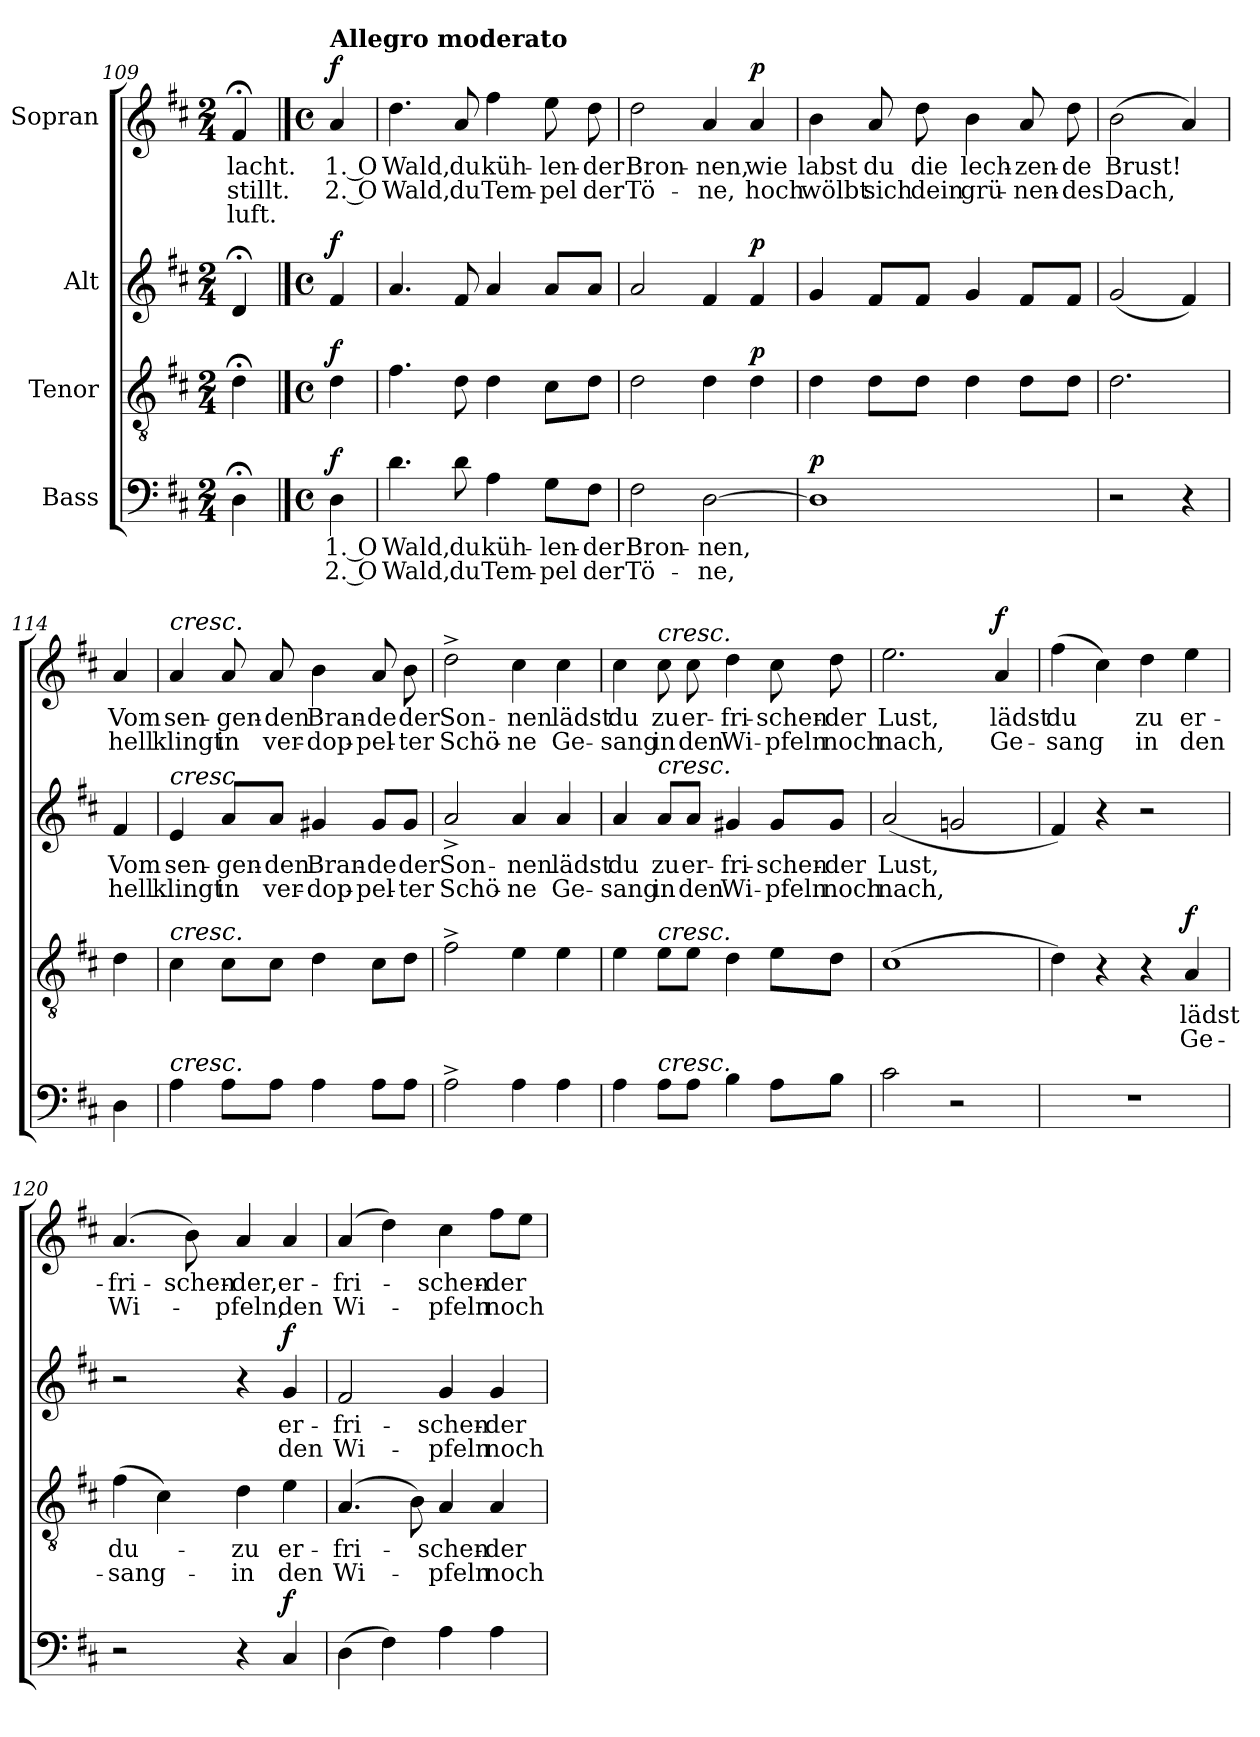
**kern	**text	**text	**dynam	**kern	**text	**text	**dynam	**kern	**text	**text	**dynam	**kern	**text	**text	**text	**dynam
*part4	*part4	*part4	*part4	*part3	*part3	*part3	*part3	*part2	*part2	*part2	*part2	*part1	*part1	*part1	*part1	*part1
*staff4	*staff4	*staff4	*staff4	*staff3	*staff3	*staff3	*staff3	*staff2	*staff2	*staff2	*staff2	*staff1	*staff1	*staff1	*staff1	*staff1
*I"Bass	*	*	*	*I"Tenor	*	*	*	*I"Alt	*	*	*	*I"Sopran	*	*	*	*
*clefF4	*	*	*	*clefGv2	*	*	*	*clefG2	*	*	*	*clefG2	*	*	*	*
*k[f#c#]	*	*	*	*k[f#c#]	*	*	*	*k[f#c#]	*	*	*	*k[f#c#]	*	*	*	*
*M2/4	*	*	*	*M2/4	*	*	*	*M2/4	*	*	*	*M2/4	*	*	*	*
=109	=109	=109	=109	=109	=109	=109	=109	=109	=109	=109	=109	=109	=109	=109	=109	=109
4D;<\	.	.	.	4d;<\	.	.	.	4d;</	.	.	.	4f#;</	lacht.	-stillt.	-luft.	.
!!LO:PB:g=z
==110	==110	==110	==110	==110	==110	==110	==110	==110	==110	==110	==110	==110	==110	==110	==110	==110
*M4/4	*	*	*	*M4/4	*	*	*	*M4/4	*	*	*	*M4/4	*	*	*	*
*met(c)	*	*	*	*met(c)	*	*	*	*met(c)	*	*	*	*met(c)	*	*	*	*
!	!	!	!	!	!	!	!	!	!	!	!	!LO:TX:a:B:t=Allegro moderato	!	!	!	!
!	!	!	!LO:DY:a	!	!	!	!LO:DY:a	!	!	!	!LO:DY:a	!	!	!	!	!LO:DY:a
4D\	1. O	2. O	f	4d\	.	.	f	4f#/	.	.	f	4a/	1. O	2. O	.	f
=111	=111	=111	=111	=111	=111	=111	=111	=111	=111	=111	=111	=111	=111	=111	=111	=111
4.d\	Wald,	Wald,	.	4.f#\	.	.	.	4.a/	.	.	.	4.dd\	Wald,	Wald,	.	.
8d\	du	du	.	8d\	.	.	.	8f#/	.	.	.	8a/	du	du	.	.
4A\	küh-	Tem-	.	4d\	.	.	.	4a/	.	.	.	4ff#\	küh-	Tem-	.	.
8G\L	-len-	-pel	.	8c#\L	.	.	.	8a/L	.	.	.	8ee\	-len-	-pel	.	.
8F#\J	-der	der	.	8d\J	.	.	.	8a/J	.	.	.	8dd\	-der	der	.	.
=112	=112	=112	=112	=112	=112	=112	=112	=112	=112	=112	=112	=112	=112	=112	=112	=112
2F#\	Bron-	Tö-	.	2d\	.	.	.	2a/	.	.	.	2dd\	Bron-	Tö-	.	.
[2D\	-nen,	-ne,	.	4d\	.	.	.	4f#/	.	.	.	4a/	-nen,	-ne,	.	.
!	!	!	!	!	!	!	!LO:DY:a	!	!	!	!LO:DY:a	!	!	!	!	!LO:DY:a
.	.	.	.	4d\	.	.	p	4f#/	.	.	p	4a/	wie	hoch	.	p
=113	=113	=113	=113	=113	=113	=113	=113	=113	=113	=113	=113	=113	=113	=113	=113	=113
!	!	!	!LO:DY:a	!	!	!	!	!	!	!	!	!	!	!	!	!
1D]	.	.	p	4d\	.	.	.	4g/	.	.	.	4b\	labst	wölbt	.	.
.	.	.	.	8d\L	.	.	.	8f#/L	.	.	.	8a/	du	sich	.	.
.	.	.	.	8d\J	.	.	.	8f#/J	.	.	.	8dd\	die	dein	.	.
.	.	.	.	4d\	.	.	.	4g/	.	.	.	4b\	lech-	grü-	.	.
.	.	.	.	8d\L	.	.	.	8f#/L	.	.	.	8a/	-zen-	-nen-	.	.
.	.	.	.	8d\J	.	.	.	8f#/J	.	.	.	8dd\	-de	-des	.	.
=114	=114	=114	=114	=114	=114	=114	=114	=114	=114	=114	=114	=114	=114	=114	=114	=114
2r	.	.	.	2.d\	.	.	.	(2g/	.	.	.	(2b\	-Brust!	Dach,	.	.
4r	.	.	.	.	.	.	.	4f#/)	.	.	.	4a/)	.	.	.	.
!!LO:LB:g=z
=114X5	=114X5	=114X5	=114X5	=114X5	=114X5	=114X5	=114X5	=114X5	=114X5	=114X5	=114X5	=114X5	=114X5	=114X5	=114X5	=114X5
4D\	.	.	.	4d\	.	.	.	4f#/	Vom	hell	.	4a/	Vom	hell	.	.
=115	=115	=115	=115	=115	=115	=115	=115	=115	=115	=115	=115	=115	=115	=115	=115	=115
!	!	!	!	!	!	!	!	!	!	!	!	!LO:TX:a:i:t=cresc.	!	!	!	!
!	!	!	!	!	!	!	!	!LO:TX:a:i:t=cresc.	!	!	!	!	!	!	!	!
!	!	!	!	!LO:TX:a:i:t=cresc.	!	!	!	!	!	!	!	!	!	!	!	!
!LO:TX:a:i:t=cresc.	!	!	!	!	!	!	!	!	!	!	!	!	!	!	!	!
4A\	.	.	.	4c#\	.	.	.	4e/	sen-	klingt	.	4a/	sen-	klingt	.	.
8A\L	.	.	.	8c#\L	.	.	.	8a/L	-gen-	in	.	8a/	-gen-	in	.	.
8A\J	.	.	.	8c#\J	.	.	.	8a/J	-den	ver-	.	8a/	-den	ver-	.	.
4A\	.	.	.	4d\	.	.	.	4g#X/	Bran-	-dop-	.	4b\	Bran-	-dop-	.	.
8A\L	.	.	.	8c#\L	.	.	.	8g#/L	-de	-pel-	.	8a/	-de	-pel-	.	.
8A\J	.	.	.	8d\J	.	.	.	8g#/J	der	-ter	.	8b\	der	-ter	.	.
=116	=116	=116	=116	=116	=116	=116	=116	=116	=116	=116	=116	=116	=116	=116	=116	=116
2A^\	.	.	.	2f#^\	.	.	.	2a^/	Son-	Schö-	.	2dd^\	Son-	Schö-	.	.
4A\	.	.	.	4e\	.	.	.	4a/	-nen	-ne	.	4cc#\	-nen	-ne	.	.
4A\	.	.	.	4e\	.	.	.	4a/	lädst	Ge-	.	4cc#\	lädst	Ge-	.	.
=117	=117	=117	=117	=117	=117	=117	=117	=117	=117	=117	=117	=117	=117	=117	=117	=117
4A\	.	.	.	4e\	.	.	.	4a/	du	-sang	.	4cc#\	du	-sang	.	.
!	!	!	!	!	!	!	!	!	!	!	!	!LO:TX:a:i:t=cresc.	!	!	!	!
!	!	!	!	!	!	!	!	!LO:TX:a:i:t=cresc.	!	!	!	!	!	!	!	!
!	!	!	!	!LO:TX:a:i:t=cresc.	!	!	!	!	!	!	!	!	!	!	!	!
!LO:TX:a:i:t=cresc.	!	!	!	!	!	!	!	!	!	!	!	!	!	!	!	!
8A\L	.	.	.	8e\L	.	.	.	8a/L	zu	in	.	8cc#\	zu	in	.	.
8A\J	.	.	.	8e\J	.	.	.	8a/J	er-	den	.	8cc#\	er-	den	.	.
4B\	.	.	.	4d\	.	.	.	4g#X/	-fri-	Wi-	.	4dd\	-fri-	Wi-	.	.
8A\L	.	.	.	8e\L	.	.	.	8g#/L	-schen-	-pfeln	.	8cc#\	-schen-	-pfeln	.	.
8B\J	.	.	.	8d\J	.	.	.	8g#/J	-der	noch	.	8dd\	-der	noch	.	.
=118	=118	=118	=118	=118	=118	=118	=118	=118	=118	=118	=118	=118	=118	=118	=118	=118
2c#\	.	.	.	(1c#	.	.	.	(2a/	Lust,	nach,	.	2.ee\	Lust,	nach,	.	.
2r	.	.	.	.	.	.	.	2gn/	.	.	.	.	.	.	.	.
!	!	!	!	!	!	!	!	!	!	!	!	!	!	!	!	!LO:DY:a
.	.	.	.	.	.	.	.	.	.	.	.	4a/	lädst	Ge-	.	f
!!LO:LB:g=z
=119	=119	=119	=119	=119	=119	=119	=119	=119	=119	=119	=119	=119	=119	=119	=119	=119
1r	.	.	.	4d\)	.	.	.	4f#/)	.	.	.	(4ff#\	du	-sang	.	.
.	.	.	.	4r	.	.	.	4r	.	.	.	4cc#\)	.	.	.	.
.	.	.	.	4r	.	.	.	2r	.	.	.	4dd\	zu	in	.	.
!	!	!	!	!	!	!	!LO:DY:a	!	!	!	!	!	!	!	!	!
.	.	.	.	4A/	lädst	Ge-	f	.	.	.	.	4ee\	er-	den	.	.
=120	=120	=120	=120	=120	=120	=120	=120	=120	=120	=120	=120	=120	=120	=120	=120	=120
2r	.	.	.	(4f#\	du-	-sang-	.	2r	.	.	.	(4.a/	-fri-	Wi-	.	.
.	.	.	.	4c#\)	.	.	.	.	.	.	.	.	.	.	.	.
.	.	.	.	.	.	.	.	.	.	.	.	8b\)	-schen-	.	.	.
4r	.	.	.	4d\	-zu	-in	.	4r	.	.	.	4a/	-der,	-pfeln,	.	.
!	!	!	!LO:DY:a	!	!	!	!	!	!	!	!LO:DY:a	!	!	!	!	!
4C#/	.	.	f	4e\	er-	den	.	4g/	er-	den	f	4a/	er-	den	.	.
=121	=121	=121	=121	=121	=121	=121	=121	=121	=121	=121	=121	=121	=121	=121	=121	=121
(4D\	.	.	.	(4.A/	-fri-	Wi-	.	2f#/	-fri-	Wi-	.	(4a/	-fri-	Wi-	.	.
4F#\)	.	.	.	.	.	.	.	.	.	.	.	4dd\)	.	.	.	.
.	.	.	.	8B\)	.	.	.	.	.	.	.	.	.	.	.	.
4A\	.	.	.	4A/	-schen-	-pfeln	.	4g/	-schen-	-pfeln	.	4cc#\	-schen-	-pfeln	.	.
4A\	.	.	.	4A/	-der	noch	.	4g/	-der	noch	.	8ff#\L	-der	noch	.	.
.	.	.	.	.	.	.	.	.	.	.	.	8ee\J	.	.	.	.
=	=	=	=	=	=	=	=	=	=	=	=	=	=	=	=	=
*-	*-	*-	*-	*-	*-	*-	*-	*-	*-	*-	*-	*-	*-	*-	*-	*-
